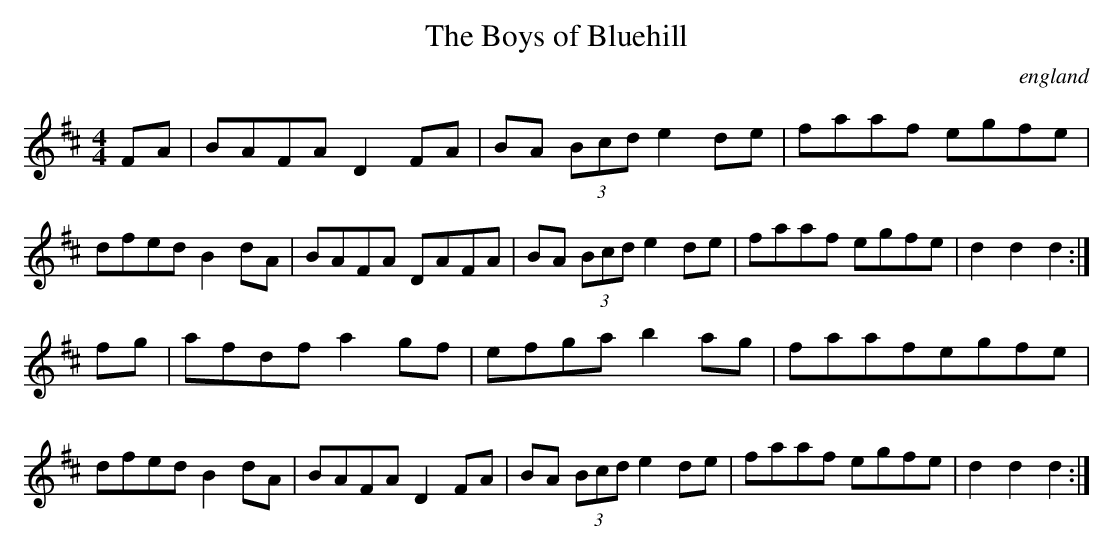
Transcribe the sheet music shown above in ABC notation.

X:1
T:Boys of Bluehill, The
O:england
M:4/4
E:7
K:D
FA|BAFA D2FA|BA (3Bcd e2de|faaf egfe|dfed B2dA|BAFA DAFA|BA (3Bcd e2de| faaf egfe|d2 d2 d2:|
fg|afdf a2gf|efga b2ag|faafegfe|dfed B2dA|BAFA D2FA|BA (3Bcd e2de| faaf egfe|d2 d2 d2:|
